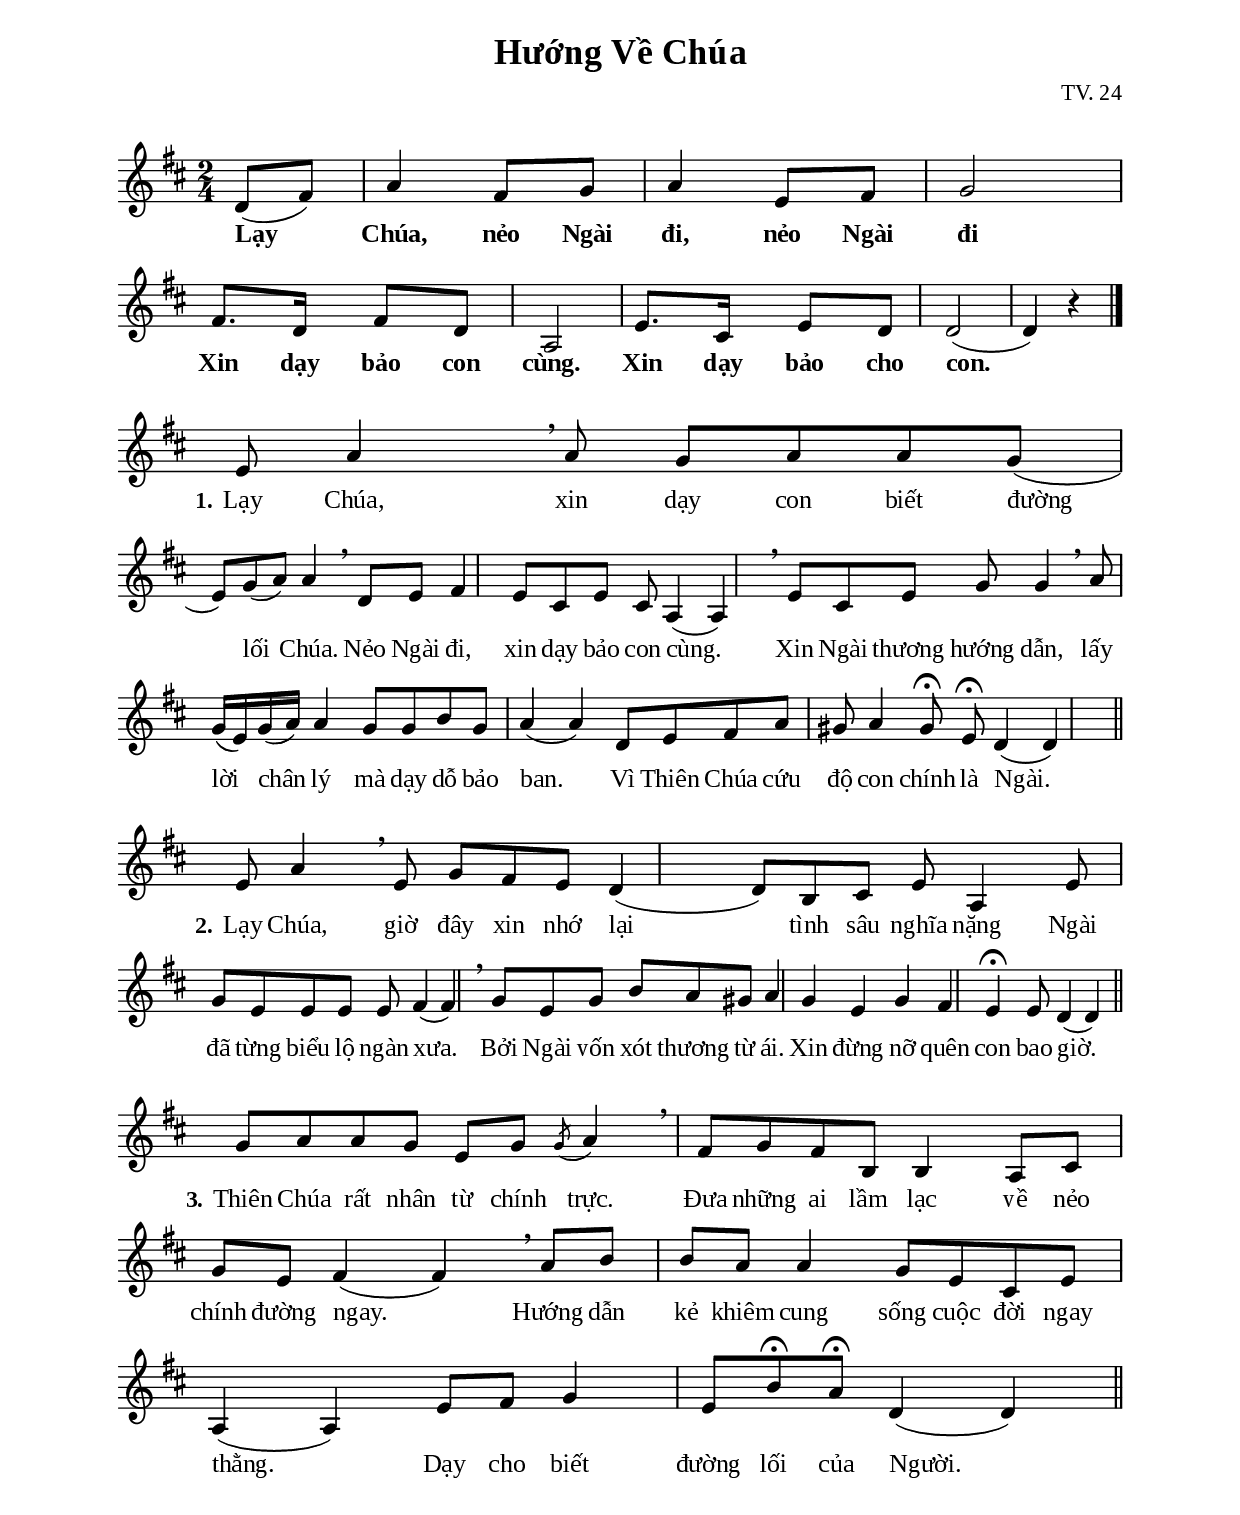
% Cài đặt chung
\version "2.20.0"
\include "english.ly"

\header {
  title = "Hướng Về Chúa"
  composer = "TV. 24"
  arranger = " "
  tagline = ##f
}

global = {
  \key d \major
  \time 2/4
}

\paper {
  #(set-paper-size "a4")
  top-margin = 20\mm
  bottom-margin = 15\mm
  left-margin = 20\mm
  right-margin = 20\mm
  indent = #0
  #(define fonts
	 (make-pango-font-tree "Liberation Serif"
	 		       "Liberation Serif"
			       "Liberation Serif"
			       (/ 20 20)))
}

% Nhạc điệp khúc
nhacDiepKhuc= \relative c' {
  \override Lyrics.LyricSpace.minimum-distance = #4.0
  \override Score.BarNumber.break-visibility = ##(#f #f #f)
  \partial 4 d8 (fs) |
  a4 fs8 g |
  a4 e8 fs |
  g2 |
  fs8. d16 fs8 d |
  a2 |
  e'8. cs16 e8 d |
  d2 ( |
  d4) r \bar "|."
}

% Nhạc phiên khúc
nhacPhienKhucMot = \relative c' {
  \set Score.barAlways = ##t
  \set Score.defaultBarType = ""
  \override Score.BarNumber.break-visibility = ##(#f #f #f)
  e8 a4 \breathe
  a8 g a a g (e) g (a) a4 \breathe
  d,8 e fs4 e8 cs e cs a4 (a) \breathe
  e'8 cs e g g4 \breathe
  a8 g16 (e) g (a) a4 g8 g b g a4 (a)
  d,8 e fs a gs a4 gs8 \fermata e \fermata d4 (d) \bar "||"
}

nhacPhienKhucHai = \relative c' {
  \set Score.barAlways = ##t
  \set Score.defaultBarType = ""
  \override Score.BarNumber.break-visibility = ##(#f #f #f)
  e8 a4 \breathe
  e8 g fs e d4 (d8) b cs e a,4
  e'8 g e e e e fs4 (fs) \breathe
  g8 e g b a gs a4
  g e g fs e4 \fermata e8 d4 (d) \bar "||"
}

nhacPhienKhucBa = \relative c'' {
  \set Score.barAlways = ##t
  \set Score.defaultBarType = ""
  \override Score.BarNumber.break-visibility = ##(#f #f #f)
  g8 a a g e g \acciaccatura g8 a4 \breathe
  fs8 g fs b, b4 a8 cs g' e fs4 (fs) \breathe
  a8 b b a a4 g8 e cs e a,4 (a)
  e'8 fs g4 e8 b' \fermata a \fermata d,4 (d) \bar "||"
}

% Lời điệp khúc
loiDiepKhuc = \lyricmode {
  \override Lyrics.LyricText.font-series = #'bold
  Lạy Chúa, nẻo Ngài đi, nẻo Ngài đi
  Xin dạy bảo con cùng.
  Xin dạy bảo cho con.
}

% Lời phiên khúc
loiPhienKhucMot = \lyricmode {
  \set stanza = #"1."
  Lạy Chúa, xin dạy con biết đường lối Chúa.
  Nẻo Ngài đi, xin dạy bảo con cùng.
  Xin Ngài thương hướng dẫn,
  lấy lời chân lý mà dạy dỗ bảo ban.
  Vì Thiên Chúa cứu độ con chính là Ngài.
}

loiPhienKhucHai = \lyricmode {
  \set stanza = #"2."
  Lạy Chúa, giờ đây xin nhớ lại tình sâu nghĩa nặng
  Ngài đã từng biểu lộ ngàn xưa.
  Bởi Ngài vốn xót thương từ ái.
  Xin đừng nỡ quên con bao giờ.
}

loiPhienKhucBa = \lyricmode {
  \set stanza = #"3."
  Thiên Chúa rất nhân từ chính trực.
  Đưa những ai lầm lạc về nẻo chính đường ngay.
  Hướng dẫn kẻ khiêm cung sống cuộc đời ngay thằng.
  Dạy cho biết đường lối của Người.
}


% Dàn trang
\score {
  \new ChoirStaff <<
    \new Staff = chorus \with {
        \consists "Merge_rests_engraver"
      }
      <<
      \new Voice = "sopranos" {
        \global \stemUp \nhacDiepKhuc
      }
    >>
    \new Lyrics = basses
    \context Lyrics = basses \lyricsto sopranos \loiDiepKhuc
  >>
}

\score {
  \new ChoirStaff <<
    \new Staff = verses <<
      \override Staff.TimeSignature.transparent = ##t
      \new Voice = "verse" {
        \key d \major \stemNeutral \nhacPhienKhucMot
      }
    >>
    \new Lyrics \lyricsto verse \loiPhienKhucMot
  >>
}

\score {
  \new ChoirStaff <<
    \new Staff = verses <<
      \override Staff.TimeSignature.transparent = ##t
      \new Voice = "verse" {
        \key d \major \stemNeutral \nhacPhienKhucHai
      }
    >>
    \new Lyrics \lyricsto verse \loiPhienKhucHai
  >>
}

\score {
  \new ChoirStaff <<
    \new Staff = verses <<
      \override Staff.TimeSignature.transparent = ##t
      \new Voice = "verse" {
        \key d \major \stemNeutral \nhacPhienKhucBa
      }
    >>
    \new Lyrics \lyricsto verse \loiPhienKhucBa
  >>
}
